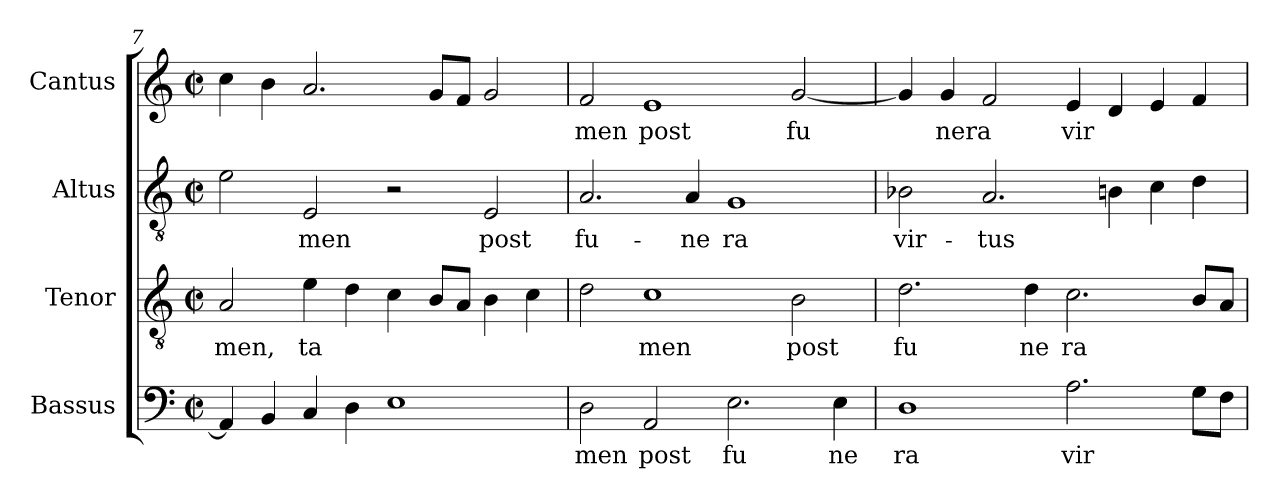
**kern	**text	**kern	**text	**kern	**text	**kern	**text
*part4	*part4	*part3	*part3	*part2	*part2	*part1	*part1
*staff4	*staff4	*staff3	*staff3	*staff2	*staff2	*staff1	*staff1
*I"Bassus	*	*I"Tenor	*	*I"Altus	*	*I"Cantus	*
*clefF4	*	*clefGv2	*	*clefGv2	*	*clefG2	*
*k[]	*	*k[]	*	*k[]	*	*k[]	*
*C:	*	*C:	*	*C:	*	*C:	*
*M2/2	*	*M2/2	*	*M2/2	*	*M2/2	*
*met(c|)	*	*met(c|)	*	*met(c|)	*	*met(c|)	*
=7	=7	=7	=7	=7	=7	=7	=7
!	!LO:LY:b	!	!LO:LY:b	!	!LO:LY:b	!	!LO:LY:b
4AA/]	.	2A/	men,	2e\	--	4cc\	--
!	!LO:LY:b	!	!	!	!	!	!LO:LY:b
4BB/	.	.	.	.	.	4b\	--
!	!LO:LY:b	!	!LO:LY:b	!	!LO:LY:b	!	!LO:LY:b
4C/	.	4e\	ta	2E/	-men	2.a/	--
!	!LO:LY:b	!	!LO:LY:b	!	!	!	!
4D\	.	4d\	.	.	.	.	.
!	!LO:LY:b	!	!LO:LY:b	!	!	!	!
1E	.	4c\	.	2r	.	.	.
!	!	!	!LO:LY:b	!	!	!	!LO:LY:b
.	.	8B/L	.	.	.	8g/L	--
!	!	!	!LO:LY:b	!	!	!	!LO:LY:b
.	.	8A/J	.	.	.	8f/J	--
!	!	!	!LO:LY:b	!	!LO:LY:b	!	!LO:LY:b
.	.	4B\	.	2E/	post	2g/	--
!	!	!	!LO:LY:b	!	!	!	!
.	.	4c\	.	.	.	.	.
=8	=8	=8	=8	=8	=8	=8	=8
!	!LO:LY:b	!	!LO:LY:b	!	!LO:LY:b	!	!LO:LY:b
2D\	men	2d\	.	2.A/	fu-	2f/	-men
!	!LO:LY:b	!	!LO:LY:b	!	!	!	!LO:LY:b
2AA/	post	1c	men	.	.	1e	post
!	!	!	!	!	!LO:LY:b	!	!
.	.	.	.	4A/	-ne	.	.
!	!LO:LY:b	!	!	!	!LO:LY:b	!	!
2.E\	fu	.	.	1G	ra	.	.
!	!	!	!LO:LY:b	!	!	!	!LO:LY:b
.	.	2B\	post	.	.	[<2g/	fu-
!	!LO:LY:b	!	!	!	!	!	!
4E\	ne	.	.	.	.	.	.
=9	=9	=9	=9	=9	=9	=9	=9
!	!LO:LY:b	!	!LO:LY:b	!	!LO:LY:b	!	!LO:LY:b
1D	ra	2.d\	fu	2B-X\	vir-	4g/]	--
!	!	!	!	!	!	!	!LO:LY:b
.	.	.	.	.	.	4g/	-nera
!	!	!	!	!	!LO:LY:b	!	!LO:LY:b
.	.	.	.	2.A/	-tus	2f/	.
!	!	!	!LO:LY:b	!	!	!	!
.	.	4d\	ne	.	.	.	.
!	!LO:LY:b	!	!LO:LY:b	!	!	!	!LO:LY:b
2.A\	vir	2.c\	ra	.	.	4e/	vir-
!	!	!	!	!	!LO:LY:b	!	!LO:LY:b
.	.	.	.	4Bn\	.	4d/	--
!	!	!	!	!	!LO:LY:b	!	!LO:LY:b
.	.	.	.	4c\	.	4e/	--
!	!LO:LY:b	!	!LO:LY:b	!	!LO:LY:b	!	!LO:LY:b
8G\L	.	8B/L	.	4d\	.	4f/	--
!	!LO:LY:b	!	!LO:LY:b	!	!	!	!
8F\J	.	8A/J	.	.	.	.	.
=	=	=	=	=	=	=	=
*-	*-	*-	*-	*-	*-	*-	*-
